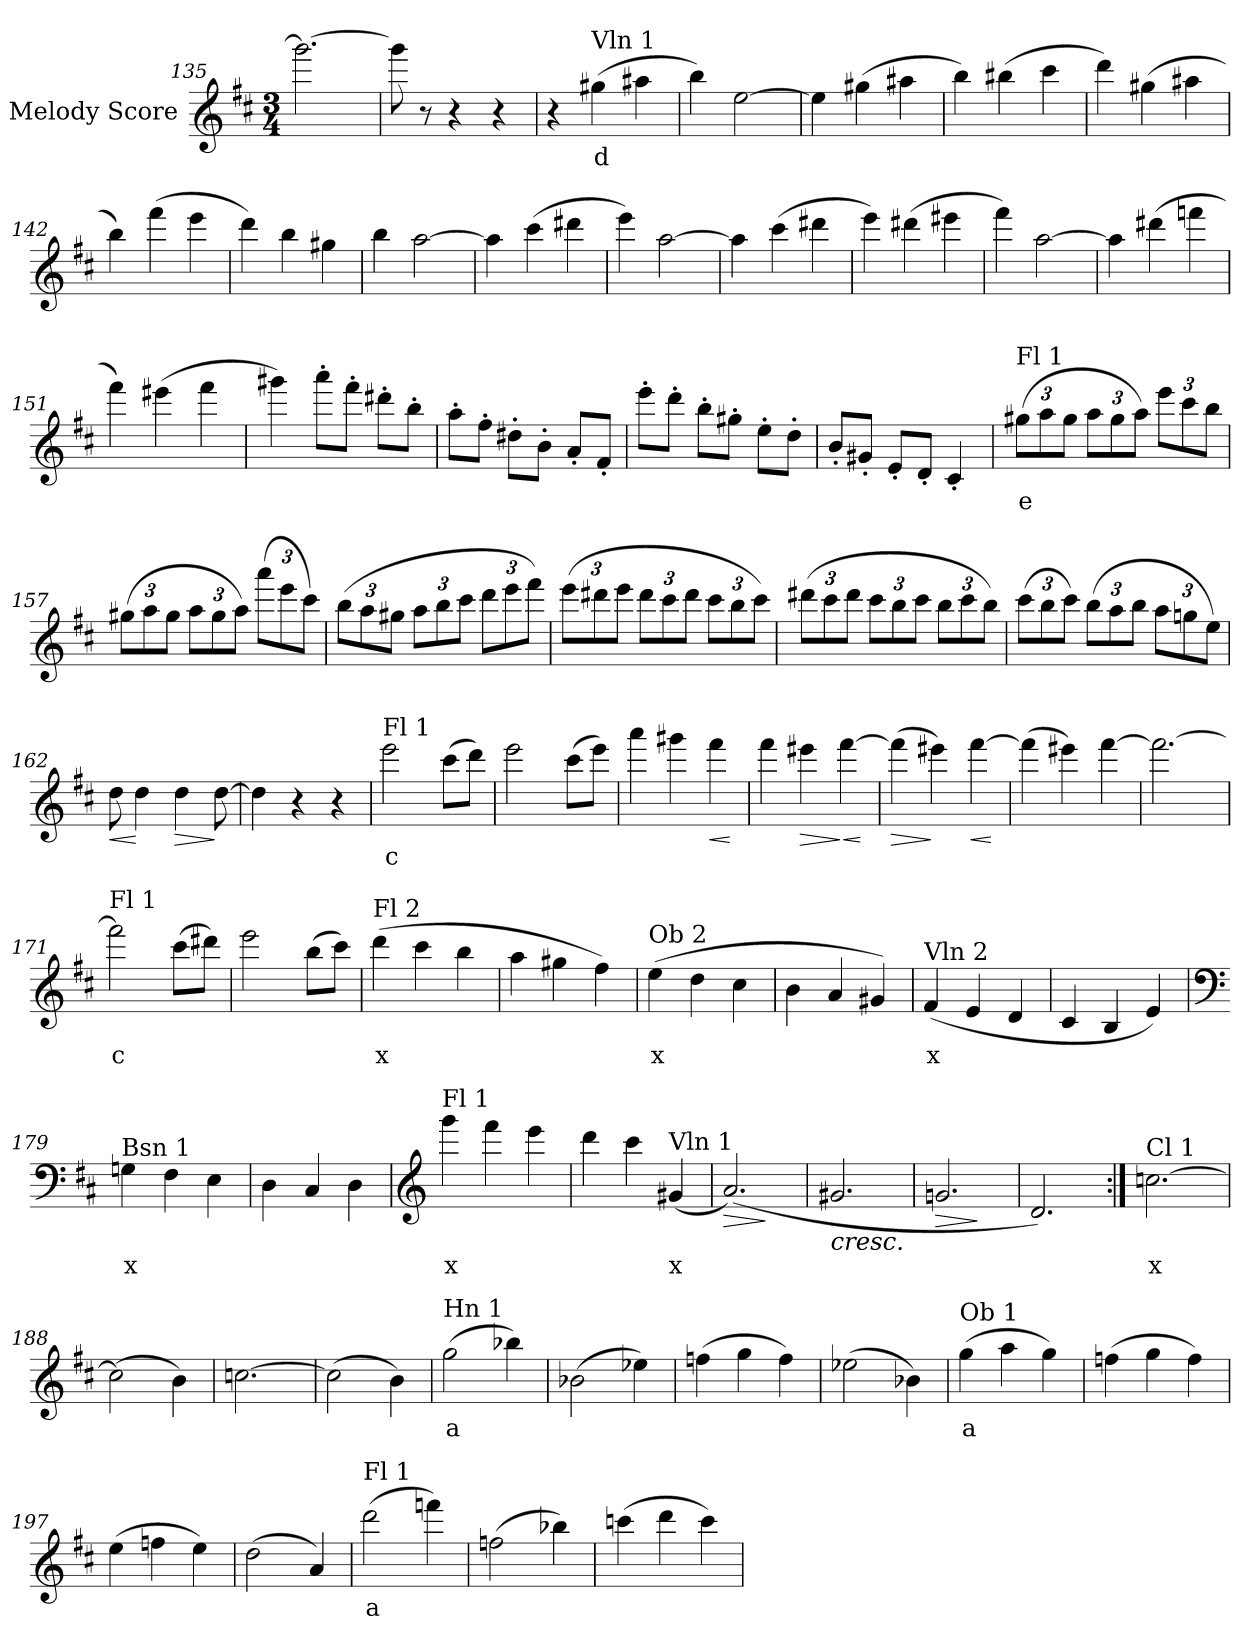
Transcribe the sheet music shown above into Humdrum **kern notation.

**kern	**text	**dynam
*part1	*part1	*part1
*staff1	*staff1	*staff1
*I"Melody Score	*	*
*clefG2	*	*
*k[f#c#]	*	*
*M3/4	*	*
=135	=135	=135
2.ggg#\_	.	.
=136	=136	=136
8ggg#\]	.	.
8r	.	.
4r	.	.
4r	.	.
=137	=137	=137
4r	.	.
!LO:TX:a:t=Vln 1	!	!
!	!LO:LY:b:color=#FF0000	!
(4gg#X\	d	.
4aa#X\	.	.
=138	=138	=138
4bb\)	.	.
[2ee\	.	.
=139	=139	=139
4ee\]	.	.
(4gg#X\	.	.
4aa#X\	.	.
=140	=140	=140
4bb\)	.	.
(4bb#X\	.	.
4ccc#\	.	.
=141	=141	=141
4ddd\)	.	.
(4gg#X\	.	.
4aa#X\	.	.
=142	=142	=142
4bb\)	.	.
(4fff#\	.	.
4eee\	.	.
=143	=143	=143
4ddd\)	.	.
4bb\	.	.
4gg#X\	.	.
=144	=144	=144
4bb\	.	.
[2aa\	.	.
=145	=145	=145
4aa\]	.	.
(4ccc#\	.	.
4ddd#X\	.	.
=146	=146	=146
4eee\)	.	.
[2aa\	.	.
=147	=147	=147
4aa\]	.	.
(4ccc#\	.	.
4ddd#X\	.	.
=148	=148	=148
4eee\)	.	.
(4ddd#X\	.	.
4eee#X\	.	.
=149	=149	=149
4fff#\)	.	.
[2aa\	.	.
=150	=150	=150
4aa\]	.	.
(4ddd#X\	.	.
4fffn\	.	.
=151	=151	=151
4fff#\)	.	.
(4eee#X\	.	.
4fff#\	.	.
=152	=152	=152
4ggg#X\)	.	.
8aaa'\L	.	.
8fff#'\J	.	.
8ddd#X'\L	.	.
8bb'\J	.	.
=153	=153	=153
8aa'\L	.	.
8ff#'\J	.	.
8dd#X'\L	.	.
8b'\J	.	.
8a'/L	.	.
8f#'/J	.	.
=154	=154	=154
8eee'\L	.	.
8ddd'\J	.	.
8bb'\L	.	.
8gg#X'\J	.	.
8ee'\L	.	.
8dd'\J	.	.
=155	=155	=155
8b'/L	.	.
8g#X'/J	.	.
8e'/L	.	.
8d'/J	.	.
4c#'/	.	.
=156	=156	=156
*Xbrackettup	*	*
!LO:TX:a:t=Fl 1	!	!
!	!LO:LY:b:color=#FF0000	!
(12gg#X\L	e	.
12aa\	.	.
12gg#\J	.	.
12aa\L	.	.
12gg#\	.	.
12aa\J)	.	.
12eee\L	.	.
12ccc#\	.	.
12bb\J	.	.
=157	=157	=157
(12gg#X\L	.	.
12aa\	.	.
12gg#\J	.	.
12aa\L	.	.
12gg#\	.	.
12aa\J)	.	.
(12aaa\L	.	.
12eee\	.	.
12ccc#\J)	.	.
=158	=158	=158
(12bb\L	.	.
12aa\	.	.
12gg#X\J	.	.
12aa\L	.	.
12bb\	.	.
12ccc#\J	.	.
12ddd\L	.	.
12eee\	.	.
12fff#\J)	.	.
=159	=159	=159
(12eee\L	.	.
12ddd#X\	.	.
12eee\J	.	.
12ddd#\L	.	.
12ccc#\	.	.
12ddd#\J	.	.
12ccc#\L	.	.
12bb\	.	.
12ccc#\J)	.	.
=160	=160	=160
(12ddd#X\L	.	.
12ccc#\	.	.
12ddd#\J	.	.
12ccc#\L	.	.
12bb\	.	.
12ccc#\J	.	.
12bb\L	.	.
12ccc#\	.	.
12bb\J)	.	.
=161	=161	=161
(12ccc#\L	.	.
12bb\	.	.
12ccc#\J)	.	.
(12bb\L	.	.
12aa\	.	.
12bb\J	.	.
12aa\L	.	.
12ggn\	.	.
12ee\J)	.	.
=162	=162	=162
!	!	!LO:HP:b
8dd\	.	<
4dd\	.	[
!	!	!LO:HP:b
4dd\	.	>
[8dd\	.	]
=163	=163	=163
4dd\]	.	.
4r	.	.
4r	.	.
=164	=164	=164
!LO:TX:a:t=Fl 1	!	!
!	!LO:LY:b:color=#FF0000	!
2eee\	c	.
(8ccc#\L	.	.
8ddd\J)	.	.
=165	=165	=165
2eee\	.	.
(8ccc#\L	.	.
8eee\J)	.	.
=166	=166	=166
4aaa\	.	.
4ggg#X\	.	.
!	!	!LO:HP:b
4fff#\	.	<
.	.	[
=167	=167	=167
4fff#\	.	.
!	!	!LO:HP:b
4eee#X\	.	>
!	!	!LO:HP:n=1:b
[4fff#\	.	] <
.	.	[
=168	=168	=168
!	!	!LO:HP:b
(4fff#\]	.	>
4eee#X\)	.	]
!	!	!LO:HP:b
[4fff#\	.	<
.	.	[
=169	=169	=169
(4fff#\]	.	.
4eee#X\)	.	.
[4fff#\	.	.
=170	=170	=170
2.fff#\_	.	.
=171	=171	=171
!LO:TX:a:t=Fl 1	!	!
!	!LO:LY:b:color=#FF0000	!
2fff#\]	c	.
(8ccc#\L	.	.
8ddd#X\J)	.	.
=172	=172	=172
2eee\	.	.
(8bb\L	.	.
8ccc#\J)	.	.
=173	=173	=173
!LO:TX:a:t=Fl 2	!	!
!	!LO:LY:b:color=#FF0000	!
(4ddd\	x	.
4ccc#\	.	.
4bb\	.	.
=174	=174	=174
4aa\	.	.
4gg#X\	.	.
4ff#\)	.	.
=175	=175	=175
!LO:TX:a:t=Ob 2	!	!
!	!LO:LY:b:color=#FF0000	!
(4ee\	x	.
4dd\	.	.
4cc#\	.	.
=176	=176	=176
4b\	.	.
4a/	.	.
4g#X/)	.	.
=177	=177	=177
!LO:TX:a:t=Vln 2	!	!
!	!LO:LY:b:color=#FF0000	!
(4f#/	x	.
4e/	.	.
4d/	.	.
=178	=178	=178
4c#/	.	.
4B/	.	.
4e/)	.	.
=179	=179	=179
*clefF4	*	*
!LO:TX:a:t=Bsn 1	!	!
!	!LO:LY:b:color=#FF0000	!
4Gn\	x	.
4F#\	.	.
4E\	.	.
=180	=180	=180
4D\	.	.
4C#/	.	.
4D\	.	.
=181	=181	=181
*clefG2	*	*
!LO:TX:a:t=Fl 1	!	!
!	!LO:LY:b:color=#FF0000	!
4ggg\	x	.
4fff#\	.	.
4eee\	.	.
=182	=182	=182
4ddd\	.	.
4ccc#\	.	.
!LO:TX:a:t=Vln 1	!	!
!	!LO:LY:b:color=#FF0000	!
(4g#X/	x	.
=183	=183	=183
!	!	!LO:HP:b
(2.a/)	.	>
.	.	]
=184	=184	=184
!	!	!LO:HP:b
2.g#X/	.	<
=185	=185	=185
!	!	!LO:HP:b
2.gn/	.	>
.	.	[ ]
=186	=186	=186
2.d/)	.	.
=187:|!	=187:|!	=187:|!
!LO:TX:a:t=Cl 1	!	!
!	!LO:LY:b:color=#FF0000	!
[2.ccn\	x	.
=188	=188	=188
(2cc\]	.	.
4b\)	.	.
=189	=189	=189
[2.ccn\	.	.
=190	=190	=190
(2cc\]	.	.
4b\)	.	.
=191	=191	=191
!LO:TX:a:t=Hn 1	!	!
!	!LO:LY:b:color=#FF0000	!
(2gg\	a	.
4bb-X\)	.	.
=192	=192	=192
(2b-X\	.	.
4ee-X\)	.	.
=193	=193	=193
(4ffn\	.	.
4gg\	.	.
4ff\)	.	.
=194	=194	=194
(2ee-X\	.	.
4b-X\)	.	.
=195	=195	=195
!LO:TX:a:t=Ob 1	!	!
!	!LO:LY:b:color=#FF0000	!
(4gg\	a	.
4aa\	.	.
4gg\)	.	.
=196	=196	=196
(4ffn\	.	.
4gg\	.	.
4ff\)	.	.
=197	=197	=197
(4ee\	.	.
4ffn\	.	.
4ee\)	.	.
=198	=198	=198
(2dd\	.	.
4a/)	.	.
=199	=199	=199
!LO:TX:a:t=Fl 1	!	!
!	!LO:LY:b:color=#FF0000	!
(2ddd\	a	.
4fffn\)	.	.
=200	=200	=200
(2ffn\	.	.
4bb-X\)	.	.
=201	=201	=201
(4cccn\	.	.
4ddd\	.	.
4ccc\)	.	.
=	=	=
*-	*-	*-
